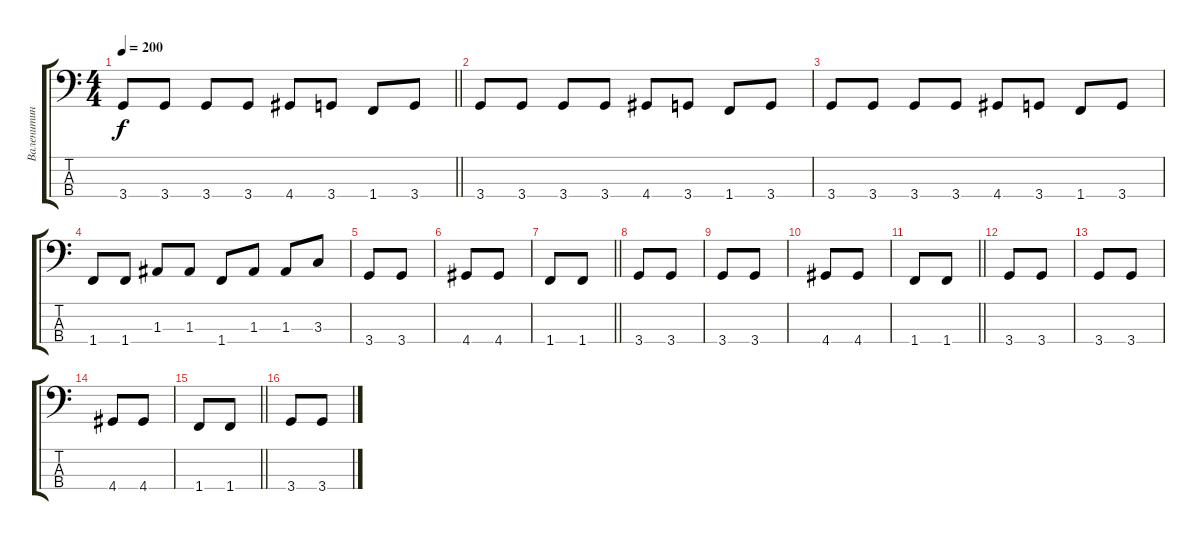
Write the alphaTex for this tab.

\track ("Валенитин Pitones" "Валенитин ") {instrument electricbassfinger}
\staff {score tabs}
\tuning (G2 D2 A1 E1) {hide}
\ts (4 4)
\tempo 200
\clef f4
\barLineRight lightlight
\ks c
3.4.8{dy f} 3.4.8 3.4.8 3.4.8 4.4.8 3.4.8 1.4.8 3.4.8 |
3.4.8 3.4.8 3.4.8 3.4.8 4.4.8 3.4.8 1.4.8 3.4.8 |
3.4.8 3.4.8 3.4.8 3.4.8 4.4.8 3.4.8 1.4.8 3.4.8 |
1.4.8 1.4.8 1.3.8 1.3.8 1.4.8 1.3.8 1.3.8 3.3.8 |
3.4.8 3.4.8 |
4.4.8 4.4.8 |
\barLineRight lightlight
1.4.8 1.4.8 |
3.4.8 3.4.8 |
3.4.8 3.4.8 |
4.4.8 4.4.8 |
\barLineRight lightlight
1.4.8 1.4.8 |
3.4.8 3.4.8 |
3.4.8 3.4.8 |
4.4.8 4.4.8 |
\barLineRight lightlight
1.4.8 1.4.8 |
3.4.8 3.4.8
